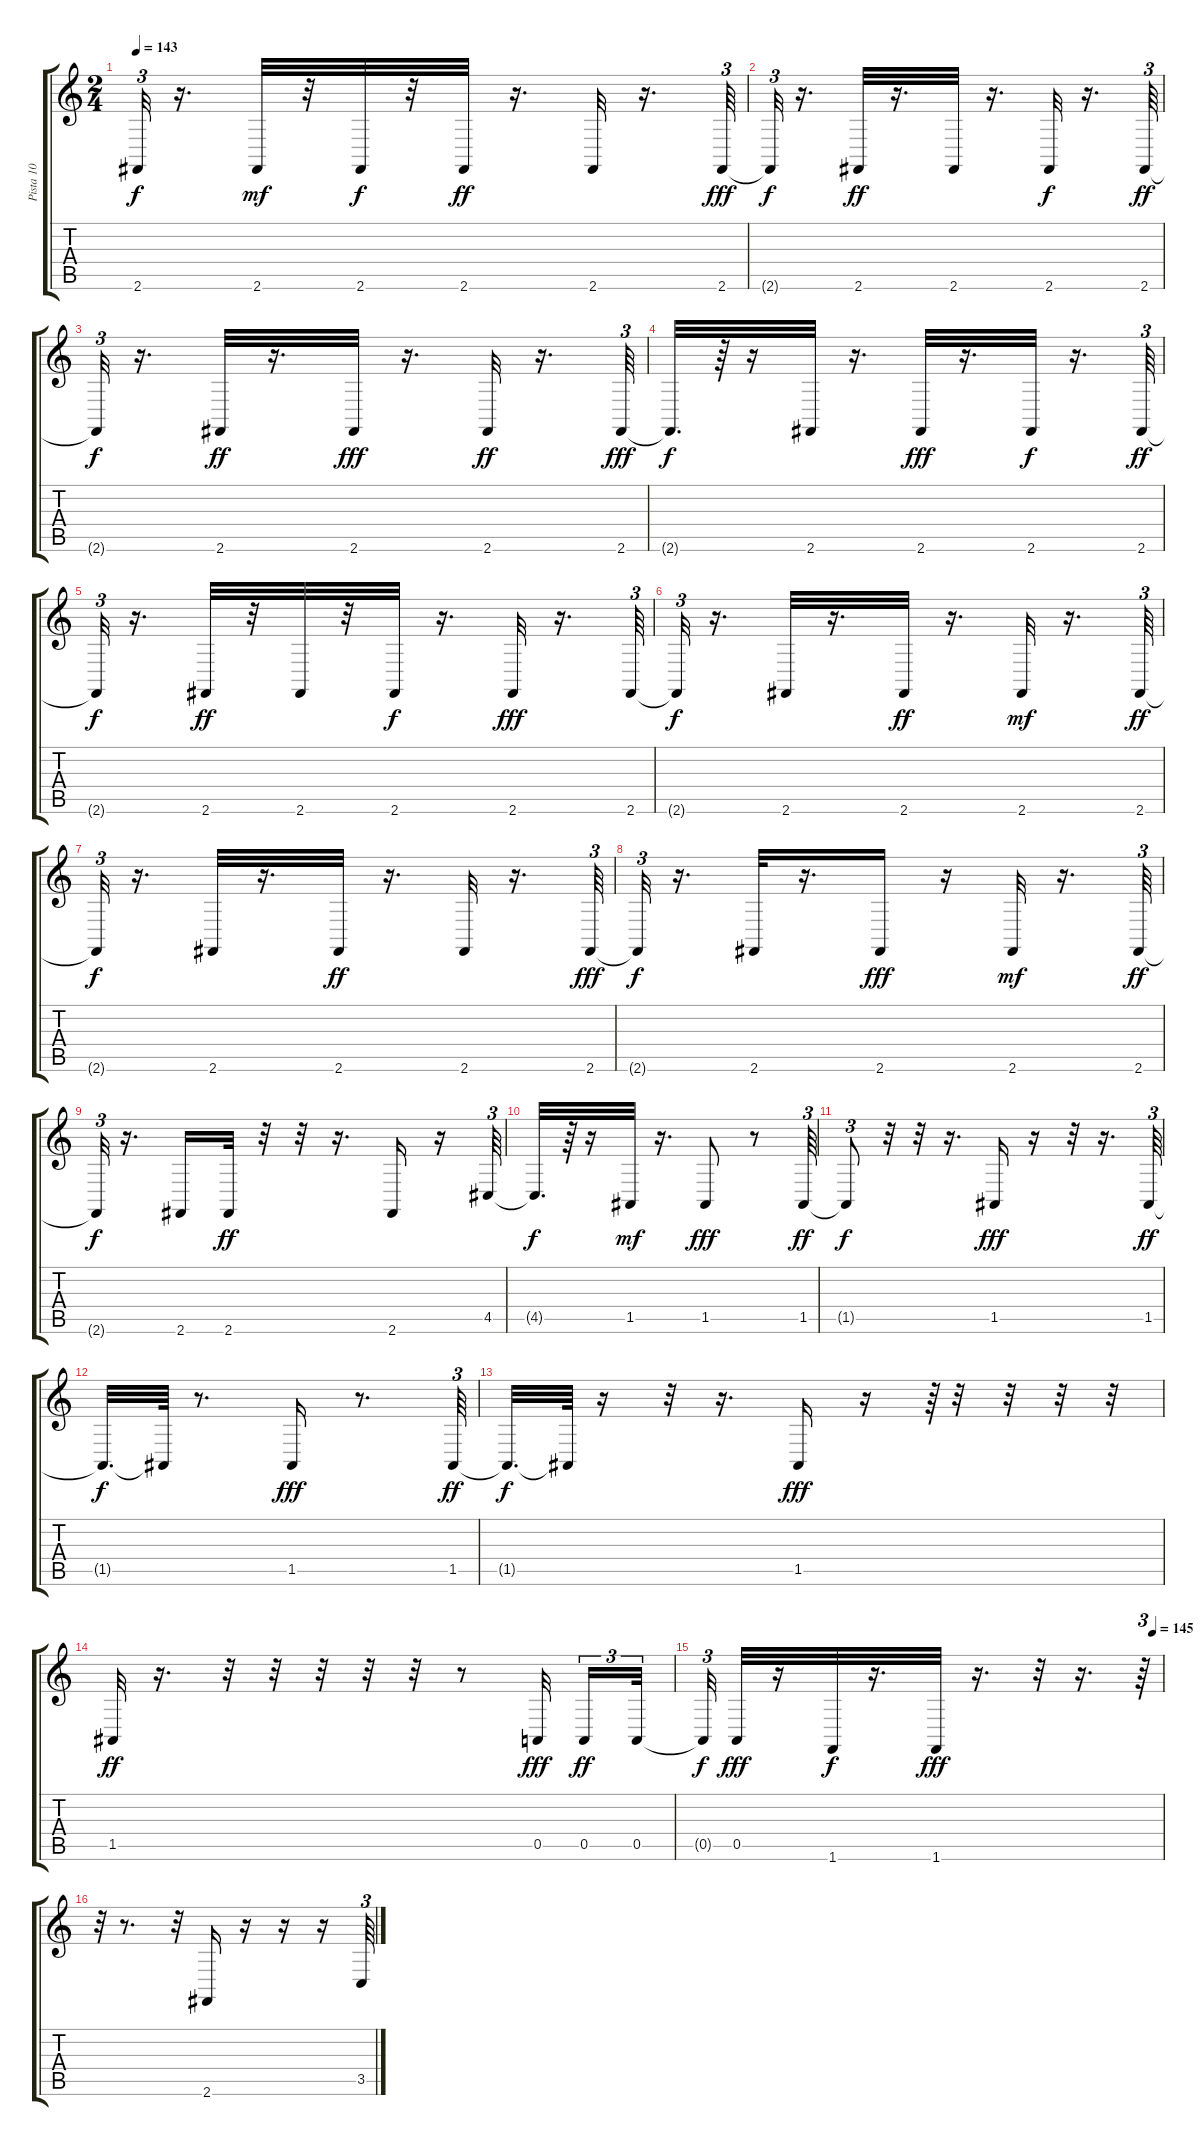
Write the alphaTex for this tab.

\track ("Pista 10" "Pista 10") {instrument acousticgrandpiano}
\staff {score tabs}
\tuning (E4 B3 G3 D3 A2 E2) {hide}
\ts (2 4)
\tempo 143
\clef g2
\ks c
2.6{t}.32{tu (3 2) dy f} r.16{d} 2.6.32{dy mf} r.32 2.6.32{dy f} r.32 2.6.32{dy ff} r.16{d} 2.6.32 r.16{d} 2.6.64{tu (3 2) dy fff} |
2.6{t}.32{tu (3 2) dy f} r.16{d} 2.6.32{dy ff} r.16{d} 2.6.32 r.16{d} 2.6.32{dy f} r.16{d} 2.6.64{tu (3 2) dy ff} |
2.6{t}.32{tu (3 2) dy f} r.16{d} 2.6.32{dy ff} r.16{d} 2.6.32{dy fff} r.16{d} 2.6.32{dy ff} r.16{d} 2.6.64{tu (3 2) dy fff} |
2.6{t}.32{d dy f} r.64 r.16 2.6.32 r.16{d} 2.6.32{dy fff} r.16{d} 2.6.32{dy f} r.16{d} 2.6.64{tu (3 2) dy ff} |
2.6{t}.32{tu (3 2) dy f} r.16{d} 2.6.32{dy ff} r.32 2.6.32 r.32 2.6.32{dy f} r.16{d} 2.6.32{dy fff} r.16{d} 2.6.64{tu (3 2)} |
2.6{t}.32{tu (3 2) dy f} r.16{d} 2.6.32 r.16{d} 2.6.32{dy ff} r.16{d} 2.6.32{dy mf} r.16{d} 2.6.64{tu (3 2) dy ff} |
2.6{t}.32{tu (3 2) dy f} r.16{d} 2.6.32 r.16{d} 2.6.32{dy ff} r.16{d} 2.6.32 r.16{d} 2.6.64{tu (3 2) dy fff} |
2.6{t}.32{tu (3 2) dy f} r.16{d} 2.6.32 r.16{d} 2.6.16{dy fff} r.16 2.6.32{dy mf} r.16{d} 2.6.64{tu (3 2) dy ff} |
2.6{t}.32{tu (3 2) dy f} r.16{d} 2.6.16 2.6.32{dy ff} r.32 r.32 r.16{d} 2.6.16 r.16 4.5.64{tu (3 2)} |
4.5{t}.32{d dy f} r.64 r.16 1.5.32{dy mf} r.16{d} 1.5.8{dy fff} r.8 1.5.64{tu (3 2) dy ff} |
1.5{t}.8{tu (3 2) dy f} r.32 r.32 r.16{d} 1.5.16{dy fff} r.16 r.32 r.16{d} 1.5.64{tu (3 2) dy ff} |
1.5{t}.32{d dy f} 1.5{t}.64 r.8{d} 1.5.16{dy fff} r.8{d} 1.5.64{tu (3 2) dy ff} |
1.5{t}.32{d dy f} 1.5{t}.64 r.16 r.32 r.16{d} 1.5.16{dy fff} r.16 r.64{tu (3 2)} r.32 r.32 r.32 r.32 |
1.5.32{dy ff} r.16{d} r.32 r.32 r.32 r.32 r.32 r.8 0.5.32{dy fff beam splitsecondary} 0.5.16{tu (3 2) dy ff} 0.5.32{tu (3 2)} |
\tempo (145 0.9791666666666666)
0.5{t}.32{tu (3 2) dy f} 0.5.32{dy fff} r.16 1.6.32{dy f} r.16{d} 1.6.32{dy fff} r.16{d} r.32 r.16{d} r.64{tu (3 2)} |
r.32{tu (3 2)} r.8{d} r.32 2.6.16 r.16 r.16 r.16 3.5.64{tu (3 2)}
